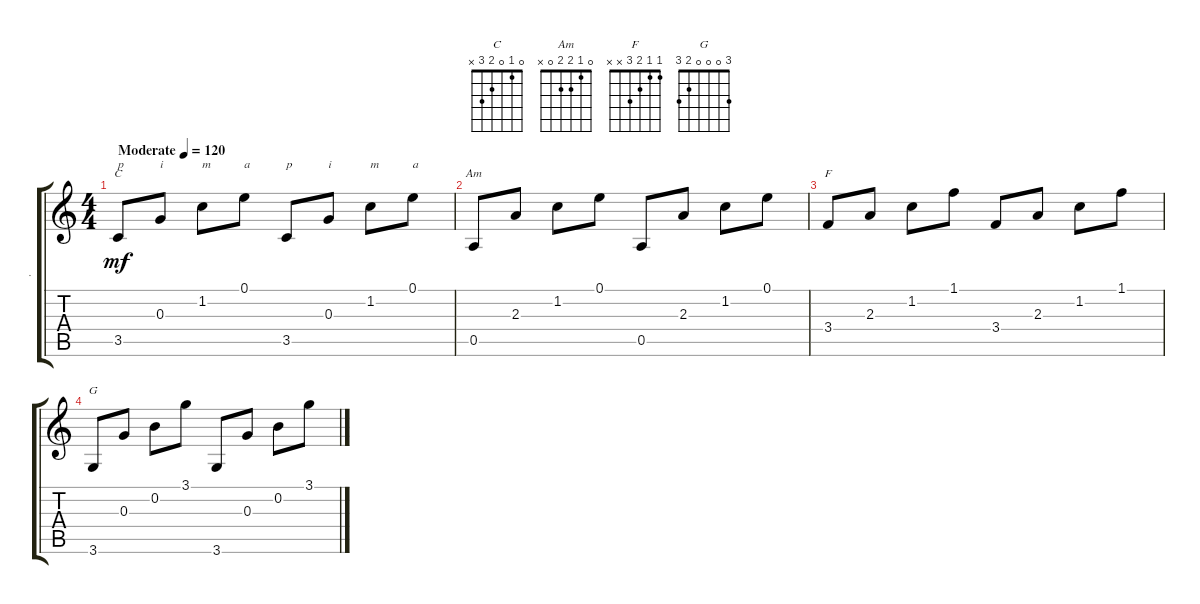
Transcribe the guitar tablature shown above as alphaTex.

\track ("." ".") {instrument acousticguitarnylon}
\staff {score tabs}
\tuning (E4 B3 G3 D3 A2 E2) {hide}
\chord ("C" 0 1 0 2 3 x)
\chord ("Am" 0 1 2 2 0 x)
\chord ("F" 1 1 2 3 x x)
\chord ("G" 3 0 0 0 2 3)
\ts (4 4)
\tempo (120 "Moderate")
\clef g2
\ks c
3.5.8{ch "C" txt "p" dy mf instrument acousticguitarnylon} 0.3.8{txt "i"} 1.2.8{txt "m"} 0.1.8{txt "a"} 3.5.8{txt "p"} 0.3.8{txt "i"} 1.2.8{txt "m"} 0.1.8{txt "a"} |
0.5.8{ch "Am"} 2.3.8 1.2.8 0.1.8 0.5.8 2.3.8 1.2.8 0.1.8 |
3.4.8{ch "F"} 2.3.8 1.2.8 1.1.8 3.4.8 2.3.8 1.2.8 1.1.8 |
3.6.8{ch "G"} 0.3.8 0.2.8 3.1.8 3.6.8 0.3.8 0.2.8 3.1.8
